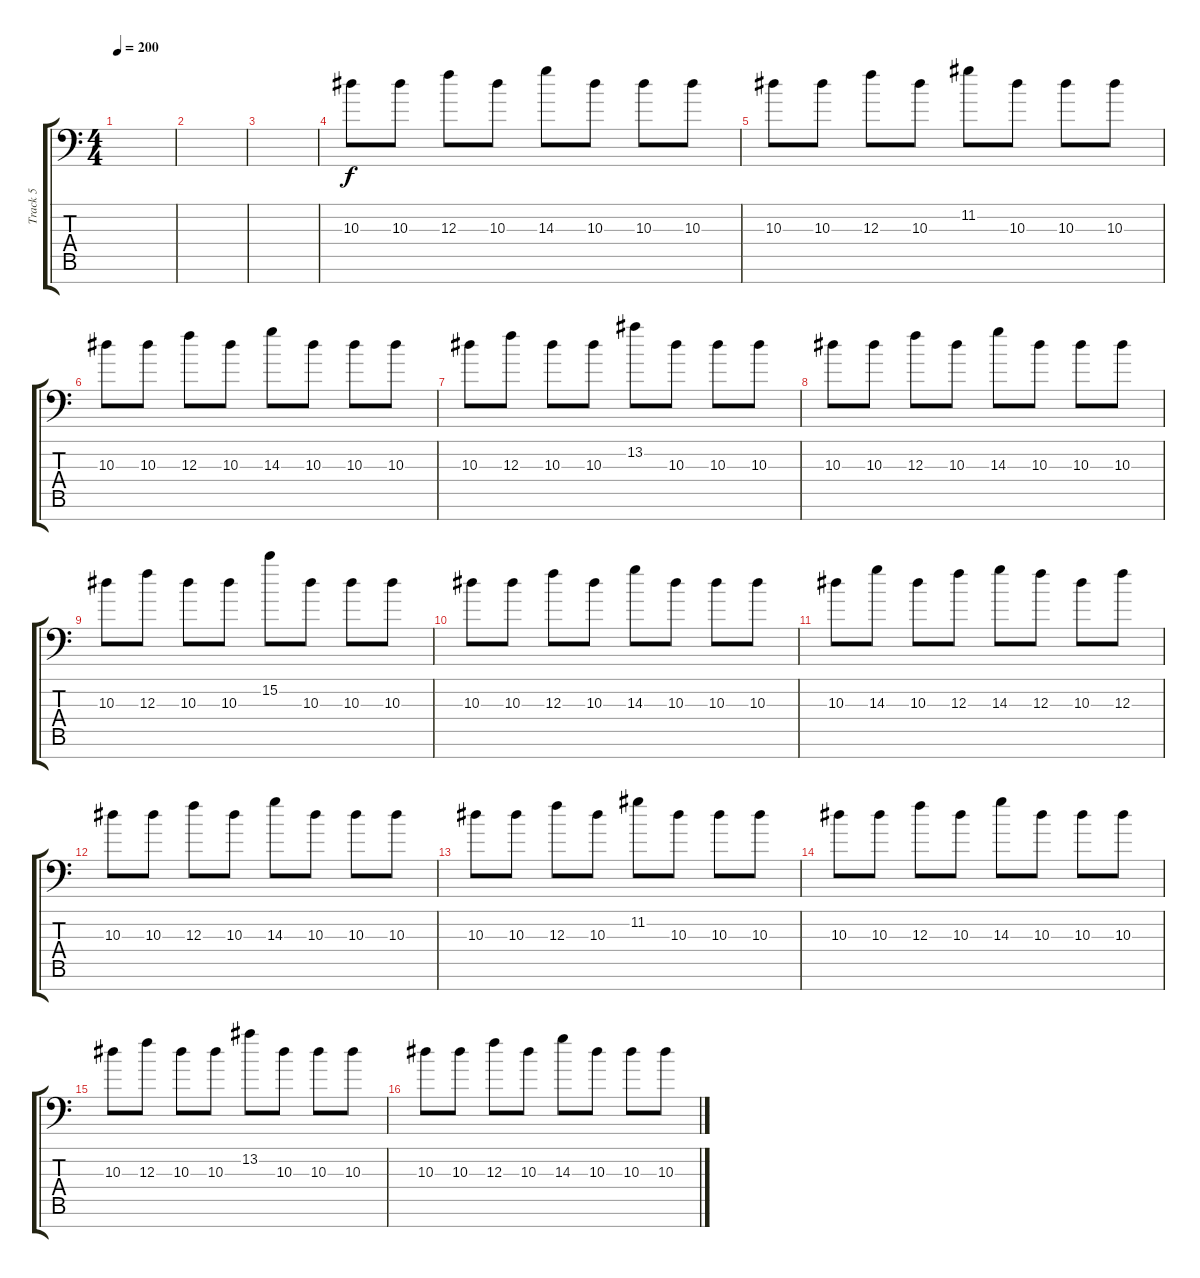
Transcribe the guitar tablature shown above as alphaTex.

\track ("Track 5" "Track 5") {instrument distortionguitar}
\staff {score tabs}
\tuning (D4 A3 F3 C3 G2 D2 A1) {hide}
\ts (4 4)
\tempo 200
\clef f4
\ks c
|
|
|
10.3.8 10.3.8 12.3.8 10.3.8 14.3.8 10.3.8 10.3.8 10.3.8 |
10.3.8 10.3.8 12.3.8 10.3.8 11.2.8 10.3.8 10.3.8 10.3.8 |
10.3.8 10.3.8 12.3.8 10.3.8 14.3.8 10.3.8 10.3.8 10.3.8 |
10.3.8 12.3.8 10.3.8 10.3.8 13.2.8 10.3.8 10.3.8 10.3.8 |
10.3.8 10.3.8 12.3.8 10.3.8 14.3.8 10.3.8 10.3.8 10.3.8 |
10.3.8 12.3.8 10.3.8 10.3.8 15.2.8 10.3.8 10.3.8 10.3.8 |
10.3.8 10.3.8 12.3.8 10.3.8 14.3.8 10.3.8 10.3.8 10.3.8 |
10.3.8 14.3.8 10.3.8 12.3.8 14.3.8 12.3.8 10.3.8 12.3.8 |
10.3.8 10.3.8 12.3.8 10.3.8 14.3.8 10.3.8 10.3.8 10.3.8 |
10.3.8 10.3.8 12.3.8 10.3.8 11.2.8 10.3.8 10.3.8 10.3.8 |
10.3.8 10.3.8 12.3.8 10.3.8 14.3.8 10.3.8 10.3.8 10.3.8 |
10.3.8 12.3.8 10.3.8 10.3.8 13.2.8 10.3.8 10.3.8 10.3.8 |
10.3.8 10.3.8 12.3.8 10.3.8 14.3.8 10.3.8 10.3.8 10.3.8
